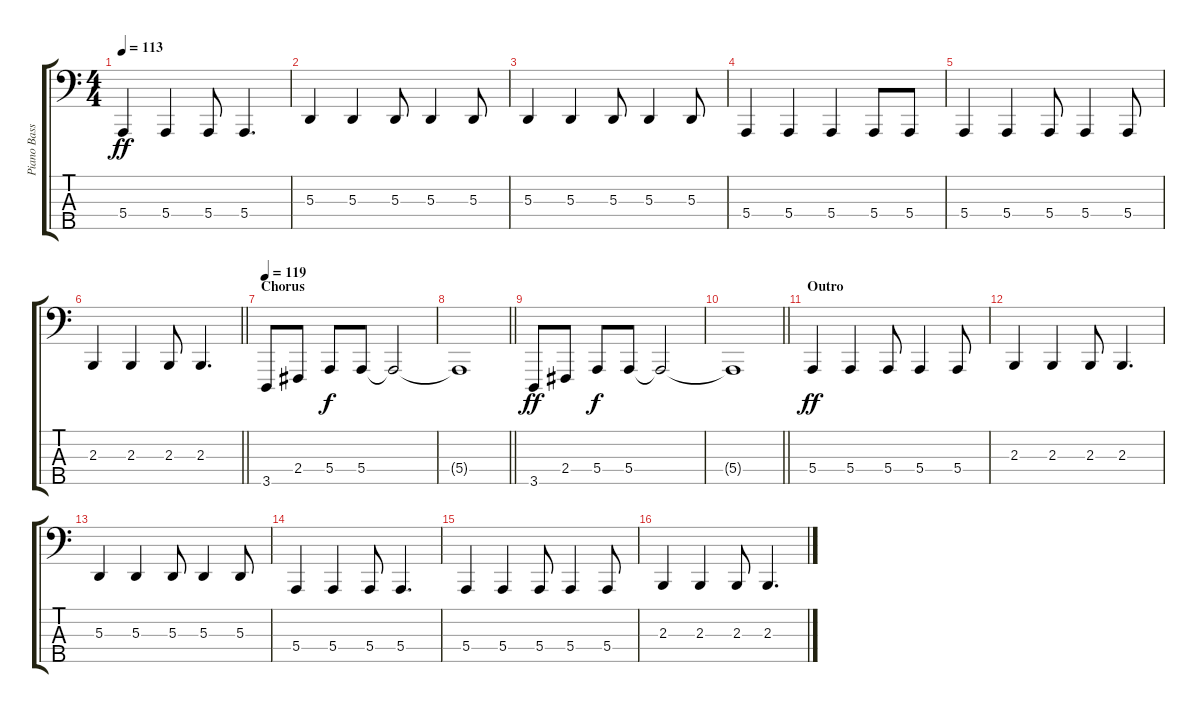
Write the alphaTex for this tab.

\track ("Piano Bass (Paul McCartney)" "Piano Bass") {instrument acousticgrandpiano}
\staff {score tabs}
\tuning (G2 D2 A1 E1 B0) {hide}
\ts (4 4)
\tempo 113
\clef f4
\ks c
5.4.4{dy ff} 5.4.4 5.4.8 5.4.4{d} |
5.3.4 5.3.4 5.3.8 5.3.4 5.3.8 |
5.3.4 5.3.4 5.3.8 5.3.4 5.3.8 |
5.4.4 5.4.4 5.4.4 5.4.8 5.4.8 |
5.4.4 5.4.4 5.4.8 5.4.4 5.4.8 |
\barLineRight lightlight
2.3.4 2.3.4 2.3.8 2.3.4{d} |
\section ("" "Chorus")
\tempo 119
3.5.8 2.4.8 5.4.8{dy f} 5.4.8 5.4{t}.2 |
\barLineRight lightlight
5.4{t}.1 |
3.5.8{dy ff} 2.4.8 5.4.8{dy f} 5.4.8 5.4{t}.2 |
\barLineRight lightlight
5.4{t}.1 |
\section ("" "Outro")
5.4.4{dy ff} 5.4.4 5.4.8 5.4.4 5.4.8 |
2.3.4 2.3.4 2.3.8 2.3.4{d} |
5.3.4 5.3.4 5.3.8 5.3.4 5.3.8 |
5.4.4 5.4.4 5.4.8 5.4.4{d} |
5.4.4 5.4.4 5.4.8 5.4.4 5.4.8 |
2.3.4 2.3.4 2.3.8 2.3.4{d}
